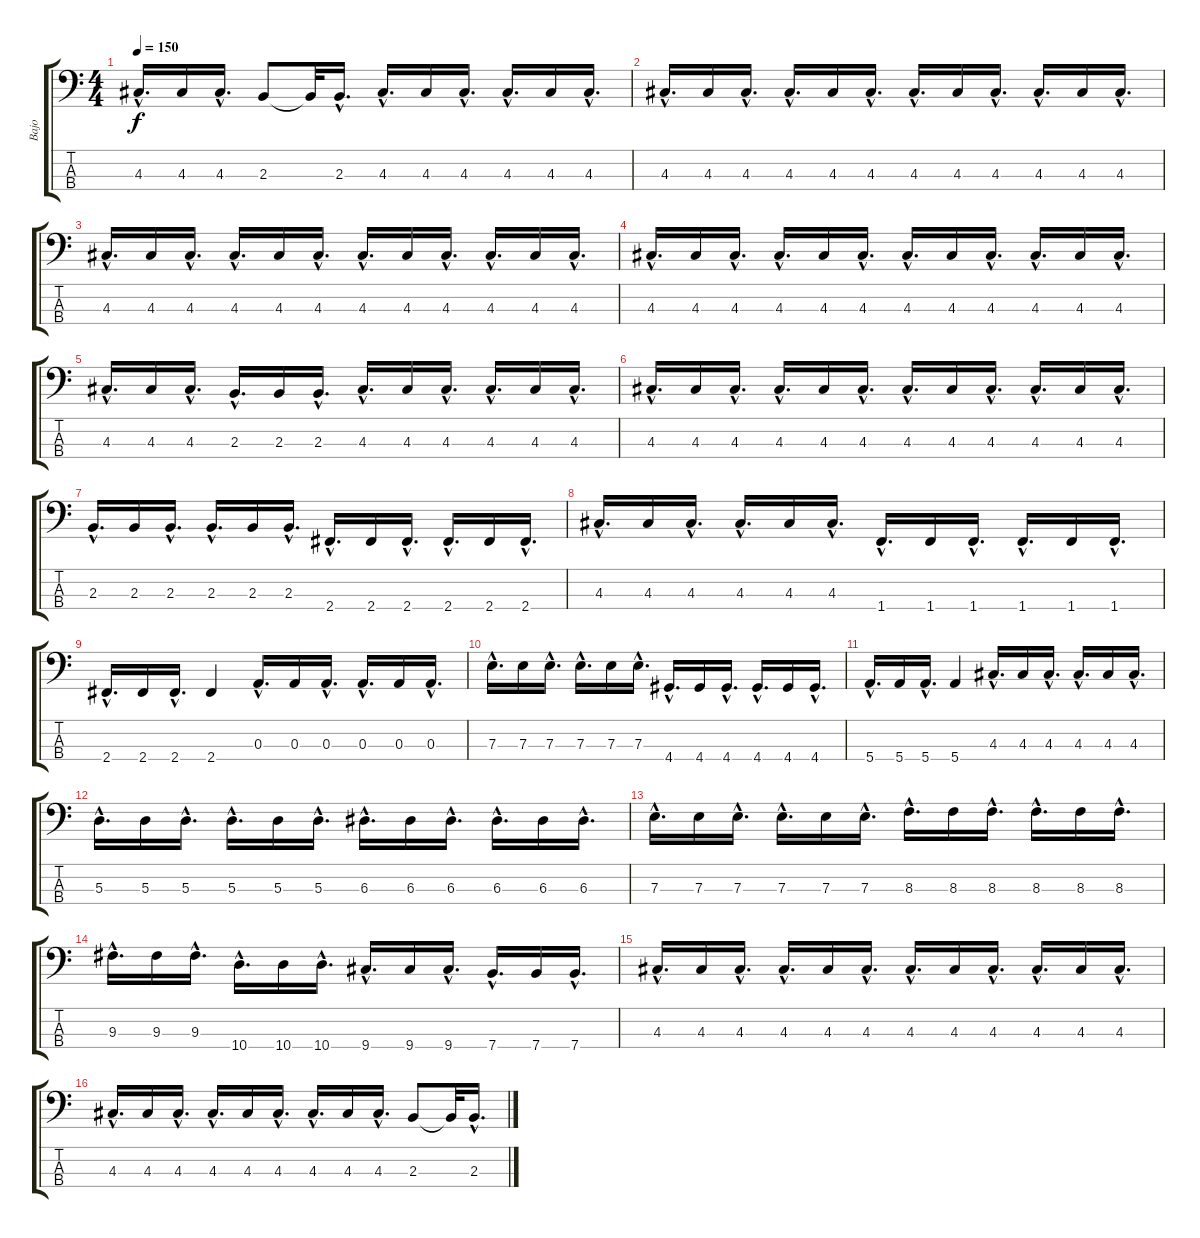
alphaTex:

\track ("Bajo" "Bajo") {instrument electricbassfinger}
\staff {score tabs}
\tuning (G2 D2 A1 E1) {hide}
\ts (4 4)
\tempo 150
\clef f4
\ks c
4.3{hac}.16{d dy f} 4.3.16 4.3{hac}.16{d} 2.3.8 2.3{t}.32 2.3{hac}.16{d} 4.3{hac}.16{d} 4.3.16 4.3{hac}.16{d} 4.3{hac}.16{d} 4.3.16 4.3{hac}.16{d} |
4.3{hac}.16{d} 4.3.16 4.3{hac}.16{d} 4.3{hac}.16{d} 4.3.16 4.3{hac}.16{d} 4.3{hac}.16{d} 4.3.16 4.3{hac}.16{d} 4.3{hac}.16{d} 4.3.16 4.3{hac}.16{d} |
4.3{hac}.16{d} 4.3.16 4.3{hac}.16{d} 4.3{hac}.16{d} 4.3.16 4.3{hac}.16{d} 4.3{hac}.16{d} 4.3.16 4.3{hac}.16{d} 4.3{hac}.16{d} 4.3.16 4.3{hac}.16{d} |
4.3{hac}.16{d} 4.3.16 4.3{hac}.16{d} 4.3{hac}.16{d} 4.3.16 4.3{hac}.16{d} 4.3{hac}.16{d} 4.3.16 4.3{hac}.16{d} 4.3{hac}.16{d} 4.3.16 4.3{hac}.16{d} |
4.3{hac}.16{d} 4.3.16 4.3{hac}.16{d} 2.3{hac}.16{d} 2.3.16 2.3{hac}.16{d} 4.3{hac}.16{d} 4.3.16 4.3{hac}.16{d} 4.3{hac}.16{d} 4.3.16 4.3{hac}.16{d} |
4.3{hac}.16{d} 4.3.16 4.3{hac}.16{d} 4.3{hac}.16{d} 4.3.16 4.3{hac}.16{d} 4.3{hac}.16{d} 4.3.16 4.3{hac}.16{d} 4.3{hac}.16{d} 4.3.16 4.3{hac}.16{d} |
2.3{hac}.16{d} 2.3.16 2.3{hac}.16{d} 2.3{hac}.16{d} 2.3.16 2.3{hac}.16{d} 2.4{hac}.16{d} 2.4.16 2.4{hac}.16{d} 2.4{hac}.16{d} 2.4.16 2.4{hac}.16{d} |
4.3{hac}.16{d} 4.3.16 4.3{hac}.16{d} 4.3{hac}.16{d} 4.3.16 4.3{hac}.16{d} 1.4{hac}.16{d} 1.4.16 1.4{hac}.16{d} 1.4{hac}.16{d} 1.4.16 1.4{hac}.16{d} |
2.4{hac}.16{d} 2.4.16 2.4{hac}.16{d} 2.4.4 0.3{hac}.16{d} 0.3.16 0.3{hac}.16{d} 0.3{hac}.16{d} 0.3.16 0.3{hac}.16{d} |
7.3{hac}.16{d} 7.3.16 7.3{hac}.16{d} 7.3{hac}.16{d} 7.3.16 7.3{hac}.16{d} 4.4{hac}.16{d} 4.4.16 4.4{hac}.16{d} 4.4{hac}.16{d} 4.4.16 4.4{hac}.16{d} |
5.4{hac}.16{d} 5.4.16 5.4{hac}.16{d} 5.4.4 4.3{hac}.16{d} 4.3.16 4.3{hac}.16{d} 4.3{hac}.16{d} 4.3.16 4.3{hac}.16{d} |
5.3{hac}.16{d} 5.3.16 5.3{hac}.16{d} 5.3{hac}.16{d} 5.3.16 5.3{hac}.16{d} 6.3{hac}.16{d} 6.3.16 6.3{hac}.16{d} 6.3{hac}.16{d} 6.3.16 6.3{hac}.16{d} |
7.3{hac}.16{d} 7.3.16 7.3{hac}.16{d} 7.3{hac}.16{d} 7.3.16 7.3{hac}.16{d} 8.3{hac}.16{d} 8.3.16 8.3{hac}.16{d} 8.3{hac}.16{d} 8.3.16 8.3{hac}.16{d} |
9.3{hac}.16{d} 9.3.16 9.3{hac}.16{d} 10.4{hac}.16{d} 10.4.16 10.4{hac}.16{d} 9.4{hac}.16{d} 9.4.16 9.4{hac}.16{d} 7.4{hac}.16{d} 7.4.16 7.4{hac}.16{d} |
4.3{hac}.16{d} 4.3.16 4.3{hac}.16{d} 4.3{hac}.16{d} 4.3.16 4.3{hac}.16{d} 4.3{hac}.16{d} 4.3.16 4.3{hac}.16{d} 4.3{hac}.16{d} 4.3.16 4.3{hac}.16{d} |
4.3{hac}.16{d} 4.3.16 4.3{hac}.16{d} 4.3{hac}.16{d} 4.3.16 4.3{hac}.16{d} 4.3{hac}.16{d} 4.3.16 4.3{hac}.16{d} 2.3.8 2.3{t}.32 2.3{hac}.16{d}
